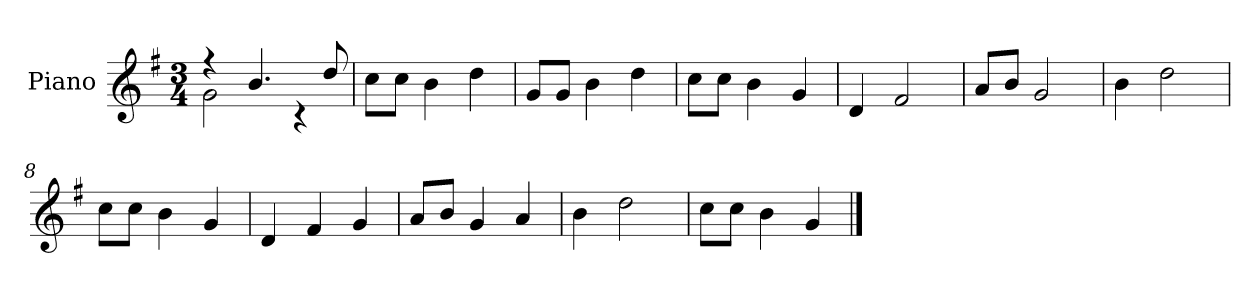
**kern
*part1
*staff1
*I"Piano
*I'P-no
*clefG2
*k[f#]
*M3/4
*MM180
=1
*^
4r	2g\
4.b/	.
.	4r
8dd/	.
*v	*v
=2
8cc\L
8cc\J
4b\
4dd\
=3
8g/L
8g/J
4b\
4dd\
=4
8cc\L
8cc\J
4b\
4g/
=5
4d/
2f#/
=6
8a/L
8b/J
2g/
=7
4b\
2dd\
=8
8cc\L
8cc\J
4b\
4g/
=9
4d/
4f#/
4g/
!!LO:LB:g=z
=10
8a/L
8b/J
4g/
4a/
=11
4b\
2dd\
=12
8cc\L
8cc\J
4b\
4g/
==
*-
